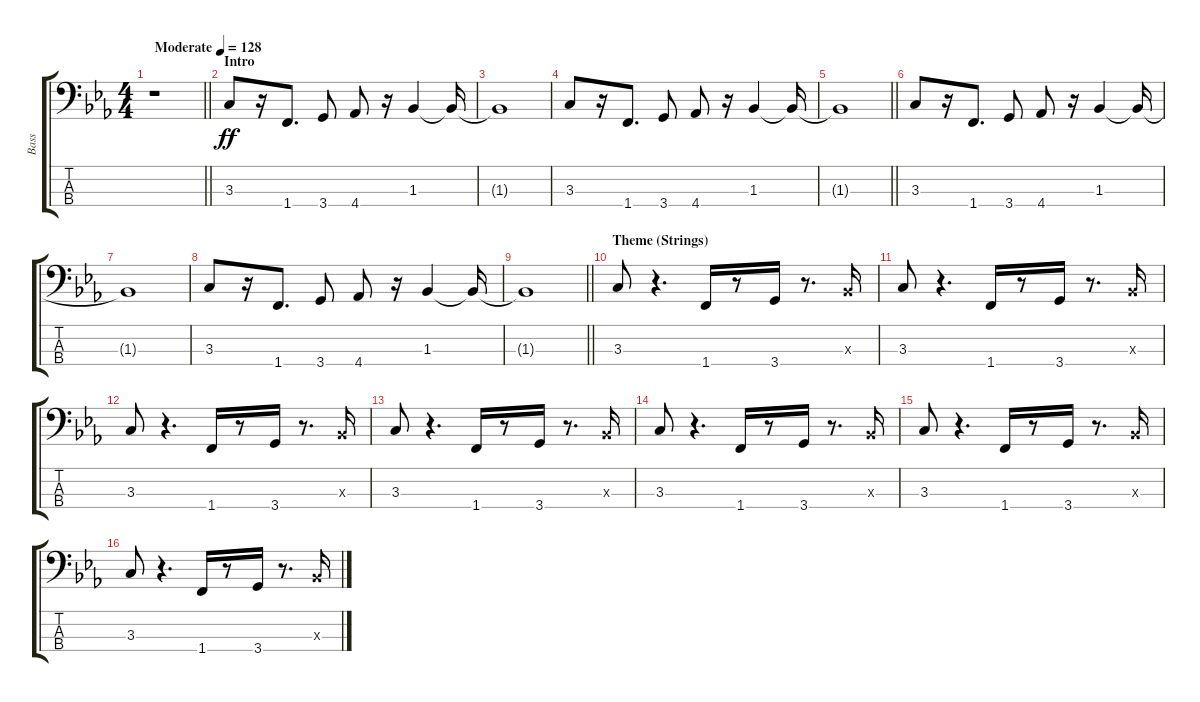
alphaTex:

\track ("Bass" "Bass") {instrument slapbass1}
\staff {score tabs}
\tuning (G2 D2 A1 E1) {hide}
\ts (4 4)
\tempo (128 "Moderate")
\clef f4
\barLineRight lightlight
\ks cminor
r.1{dy ff instrument slapbass1} |
\section ("" "Intro")
3.3.8 r.16 1.4.8{d} 3.4.8 4.4.8 r.16 1.3.4 1.3{t}.16 |
1.3{t}.1 |
3.3.8 r.16 1.4.8{d} 3.4.8 4.4.8 r.16 1.3.4 1.3{t}.16 |
\barLineRight lightlight
1.3{t}.1 |
3.3.8 r.16 1.4.8{d} 3.4.8 4.4.8 r.16 1.3.4 1.3{t}.16 |
1.3{t}.1 |
3.3.8 r.16 1.4.8{d} 3.4.8 4.4.8 r.16 1.3.4 1.3{t}.16 |
\barLineRight lightlight
1.3{t}.1 |
\section ("" "Theme (Strings)")
3.3.8 r.4{d} 1.4.16 r.8 3.4.16 r.8{d} 1.3{x}.16 |
3.3.8 r.4{d} 1.4.16 r.8 3.4.16 r.8{d} 1.3{x}.16 |
3.3.8 r.4{d} 1.4.16 r.8 3.4.16 r.8{d} 1.3{x}.16 |
3.3.8 r.4{d} 1.4.16 r.8 3.4.16 r.8{d} 1.3{x}.16 |
3.3.8 r.4{d} 1.4.16 r.8 3.4.16 r.8{d} 1.3{x}.16 |
3.3.8 r.4{d} 1.4.16 r.8 3.4.16 r.8{d} 1.3{x}.16 |
3.3.8 r.4{d} 1.4.16 r.8 3.4.16 r.8{d} 1.3{x}.16
